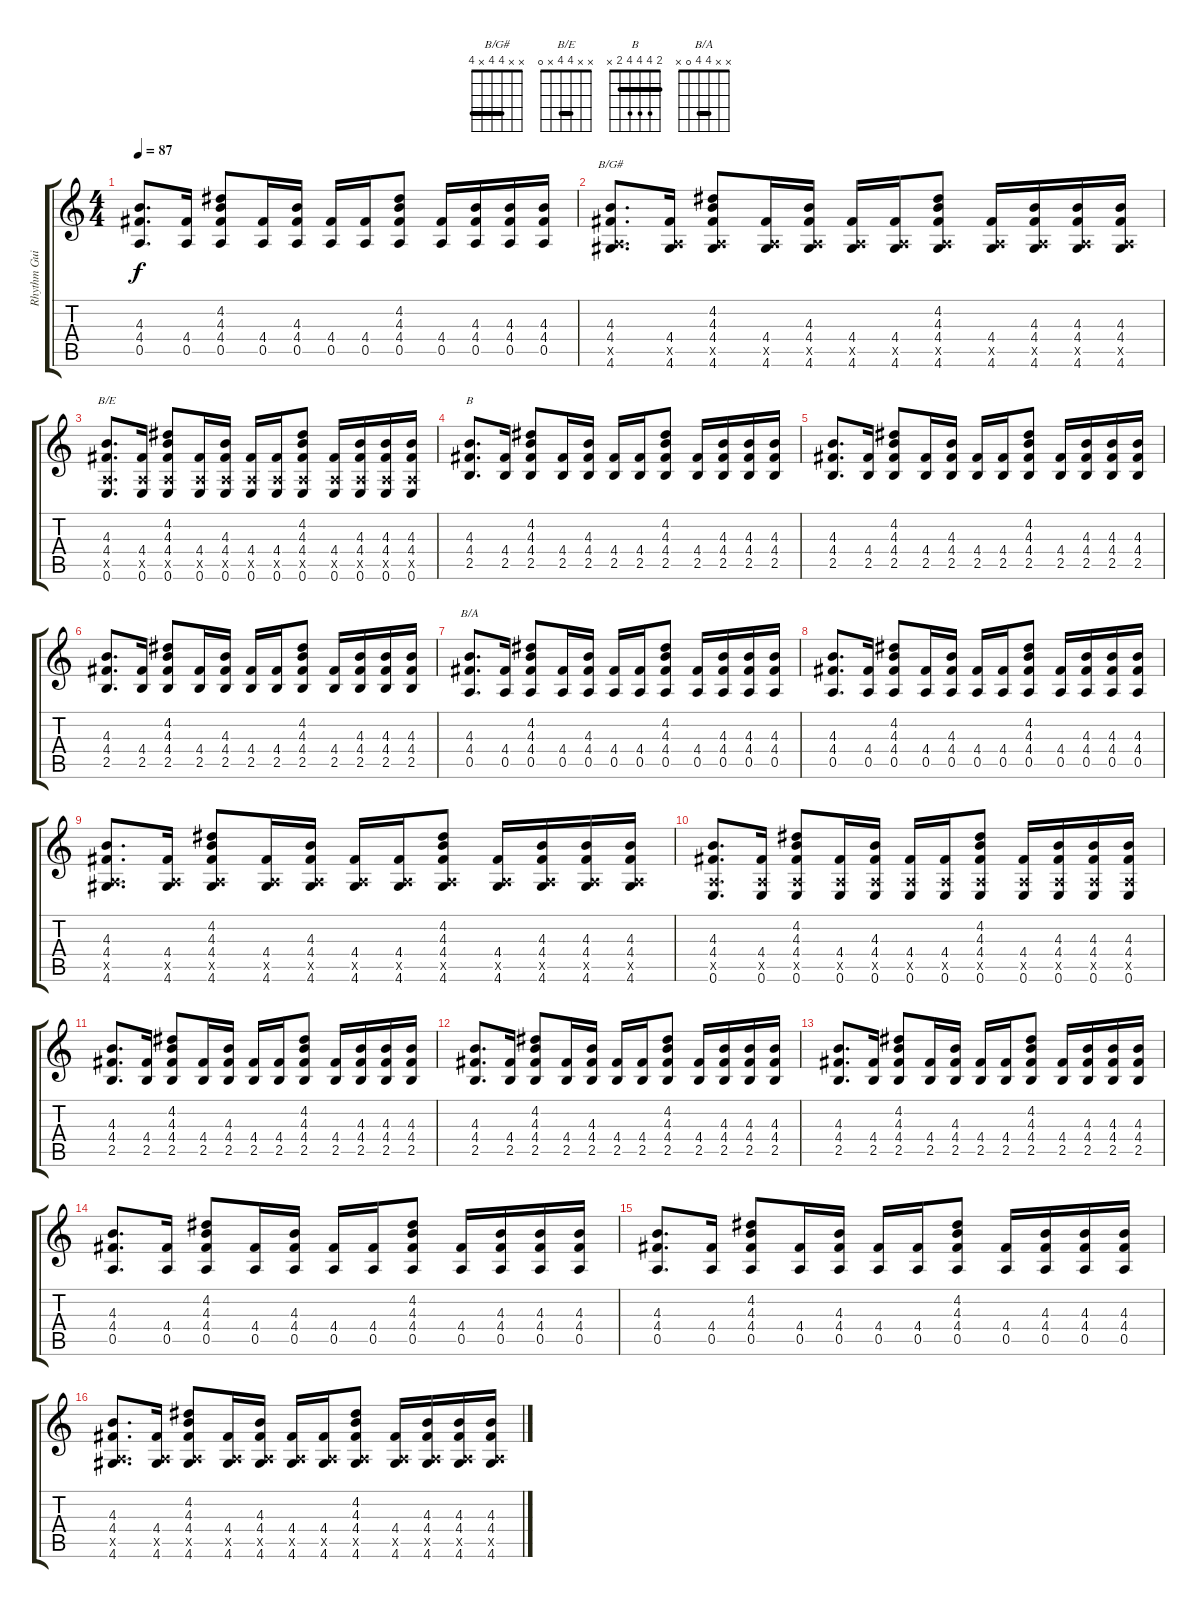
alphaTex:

\track ("Rhythm Guitar (T. Yorke)" "Rhythm Gui") {instrument electricguitarclean}
\staff {score tabs}
\tuning (E4 B3 G3 D3 A2 E2) {hide}
\chord ("B/G#" x x 4 4 x 4) {barre 4}
\chord ("B/E" x x 4 4 x 0) {barre 4}
\chord ("B" 2 4 4 4 2 x) {barre 2}
\chord ("B/A" x x 4 4 0 x) {barre 4}
\ts (4 4)
\tempo 87
\clef g2
\ks c
(4.3 4.4 0.5).8{d dy f} (4.4 0.5).16 (4.2 4.3 4.4 0.5).8 (4.4 0.5).16 (4.3 4.4 0.5).16 (4.4 0.5).16 (4.4 0.5).16 (4.2 4.3 4.4 0.5).8 (4.4 0.5).16 (4.3 4.4 0.5).16 (4.3 4.4 0.5).16 (4.3 4.4 0.5).16 |
(4.3 4.4 0.5{x} 4.6).8{d ch "B/G#"} (4.4 0.5{x} 4.6).16 (4.2 4.3 4.4 0.5{x} 4.6).8 (4.4 0.5{x} 4.6).16 (4.3 4.4 0.5{x} 4.6).16 (4.4 0.5{x} 4.6).16 (4.4 0.5{x} 4.6).16 (4.2 4.3 4.4 0.5{x} 4.6).8 (4.4 0.5{x} 4.6).16 (4.3 4.4 0.5{x} 4.6).16 (4.3 4.4 0.5{x} 4.6).16 (4.3 4.4 0.5{x} 4.6).16 |
(4.3 4.4 0.5{x} 0.6).8{d ch "B/E"} (4.4 0.5{x} 0.6).16 (4.2 4.3 4.4 0.5{x} 0.6).8 (4.4 0.5{x} 0.6).16 (4.3 4.4 0.5{x} 0.6).16 (4.4 0.5{x} 0.6).16 (4.4 0.5{x} 0.6).16 (4.2 4.3 4.4 0.5{x} 0.6).8 (4.4 0.5{x} 0.6).16 (4.3 4.4 0.5{x} 0.6).16 (4.3 4.4 0.5{x} 0.6).16 (4.3 4.4 0.5{x} 0.6).16 |
(4.3 4.4 2.5).8{d ch "B"} (4.4 2.5).16 (4.2 4.3 4.4 2.5).8 (4.4 2.5).16 (4.3 4.4 2.5).16 (4.4 2.5).16 (4.4 2.5).16 (4.2 4.3 4.4 2.5).8 (4.4 2.5).16 (4.3 4.4 2.5).16 (4.3 4.4 2.5).16 (4.3 4.4 2.5).16 |
(4.3 4.4 2.5).8{d} (4.4 2.5).16 (4.2 4.3 4.4 2.5).8 (4.4 2.5).16 (4.3 4.4 2.5).16 (4.4 2.5).16 (4.4 2.5).16 (4.2 4.3 4.4 2.5).8 (4.4 2.5).16 (4.3 4.4 2.5).16 (4.3 4.4 2.5).16 (4.3 4.4 2.5).16 |
(4.3 4.4 2.5).8{d} (4.4 2.5).16 (4.2 4.3 4.4 2.5).8 (4.4 2.5).16 (4.3 4.4 2.5).16 (4.4 2.5).16 (4.4 2.5).16 (4.2 4.3 4.4 2.5).8 (4.4 2.5).16 (4.3 4.4 2.5).16 (4.3 4.4 2.5).16 (4.3 4.4 2.5).16 |
(4.3 4.4 0.5).8{d ch "B/A"} (4.4 0.5).16 (4.2 4.3 4.4 0.5).8 (4.4 0.5).16 (4.3 4.4 0.5).16 (4.4 0.5).16 (4.4 0.5).16 (4.2 4.3 4.4 0.5).8 (4.4 0.5).16 (4.3 4.4 0.5).16 (4.3 4.4 0.5).16 (4.3 4.4 0.5).16 |
(4.3 4.4 0.5).8{d} (4.4 0.5).16 (4.2 4.3 4.4 0.5).8 (4.4 0.5).16 (4.3 4.4 0.5).16 (4.4 0.5).16 (4.4 0.5).16 (4.2 4.3 4.4 0.5).8 (4.4 0.5).16 (4.3 4.4 0.5).16 (4.3 4.4 0.5).16 (4.3 4.4 0.5).16 |
(4.3 4.4 0.5{x} 4.6).8{d} (4.4 0.5{x} 4.6).16 (4.2 4.3 4.4 0.5{x} 4.6).8 (4.4 0.5{x} 4.6).16 (4.3 4.4 0.5{x} 4.6).16 (4.4 0.5{x} 4.6).16 (4.4 0.5{x} 4.6).16 (4.2 4.3 4.4 0.5{x} 4.6).8 (4.4 0.5{x} 4.6).16 (4.3 4.4 0.5{x} 4.6).16 (4.3 4.4 0.5{x} 4.6).16 (4.3 4.4 0.5{x} 4.6).16 |
(4.3 4.4 0.5{x} 0.6).8{d} (4.4 0.5{x} 0.6).16 (4.2 4.3 4.4 0.5{x} 0.6).8 (4.4 0.5{x} 0.6).16 (4.3 4.4 0.5{x} 0.6).16 (4.4 0.5{x} 0.6).16 (4.4 0.5{x} 0.6).16 (4.2 4.3 4.4 0.5{x} 0.6).8 (4.4 0.5{x} 0.6).16 (4.3 4.4 0.5{x} 0.6).16 (4.3 4.4 0.5{x} 0.6).16 (4.3 4.4 0.5{x} 0.6).16 |
(4.3 4.4 2.5).8{d} (4.4 2.5).16 (4.2 4.3 4.4 2.5).8 (4.4 2.5).16 (4.3 4.4 2.5).16 (4.4 2.5).16 (4.4 2.5).16 (4.2 4.3 4.4 2.5).8 (4.4 2.5).16 (4.3 4.4 2.5).16 (4.3 4.4 2.5).16 (4.3 4.4 2.5).16 |
(4.3 4.4 2.5).8{d} (4.4 2.5).16 (4.2 4.3 4.4 2.5).8 (4.4 2.5).16 (4.3 4.4 2.5).16 (4.4 2.5).16 (4.4 2.5).16 (4.2 4.3 4.4 2.5).8 (4.4 2.5).16 (4.3 4.4 2.5).16 (4.3 4.4 2.5).16 (4.3 4.4 2.5).16 |
(4.3 4.4 2.5).8{d} (4.4 2.5).16 (4.2 4.3 4.4 2.5).8 (4.4 2.5).16 (4.3 4.4 2.5).16 (4.4 2.5).16 (4.4 2.5).16 (4.2 4.3 4.4 2.5).8 (4.4 2.5).16 (4.3 4.4 2.5).16 (4.3 4.4 2.5).16 (4.3 4.4 2.5).16 |
(4.3 4.4 0.5).8{d} (4.4 0.5).16 (4.2 4.3 4.4 0.5).8 (4.4 0.5).16 (4.3 4.4 0.5).16 (4.4 0.5).16 (4.4 0.5).16 (4.2 4.3 4.4 0.5).8 (4.4 0.5).16 (4.3 4.4 0.5).16 (4.3 4.4 0.5).16 (4.3 4.4 0.5).16 |
(4.3 4.4 0.5).8{d} (4.4 0.5).16 (4.2 4.3 4.4 0.5).8 (4.4 0.5).16 (4.3 4.4 0.5).16 (4.4 0.5).16 (4.4 0.5).16 (4.2 4.3 4.4 0.5).8 (4.4 0.5).16 (4.3 4.4 0.5).16 (4.3 4.4 0.5).16 (4.3 4.4 0.5).16 |
(4.3 4.4 0.5{x} 4.6).8{d} (4.4 0.5{x} 4.6).16 (4.2 4.3 4.4 0.5{x} 4.6).8 (4.4 0.5{x} 4.6).16 (4.3 4.4 0.5{x} 4.6).16 (4.4 0.5{x} 4.6).16 (4.4 0.5{x} 4.6).16 (4.2 4.3 4.4 0.5{x} 4.6).8 (4.4 0.5{x} 4.6).16 (4.3 4.4 0.5{x} 4.6).16 (4.3 4.4 0.5{x} 4.6).16 (4.3 4.4 0.5{x} 4.6).16
